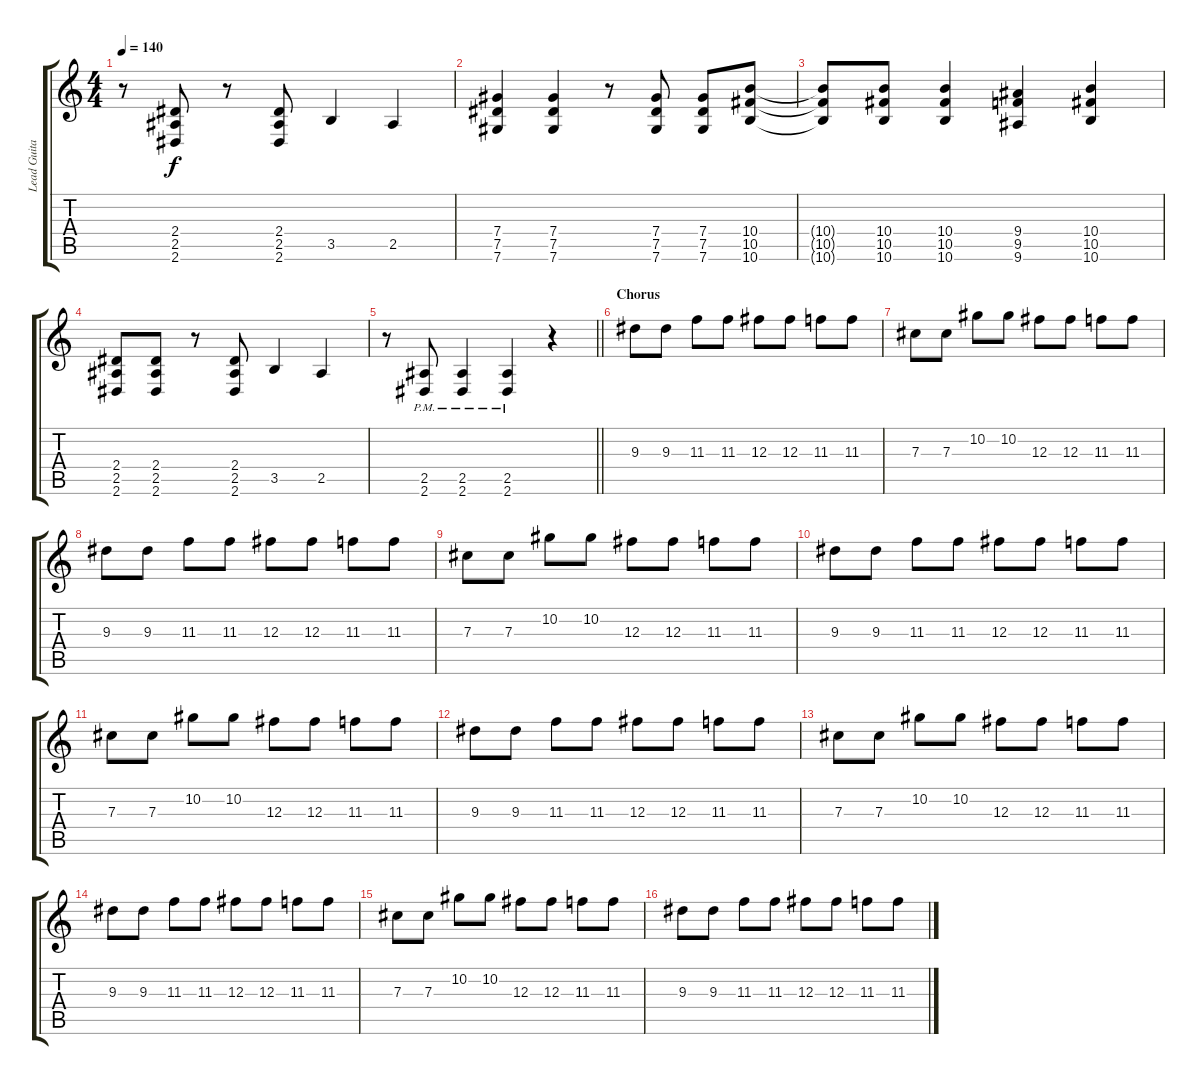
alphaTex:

\track ("Lead Guitar" "Lead Guita") {instrument distortionguitar}
\staff {score tabs}
\tuning (Eb4 Bb3 Gb3 Db3 Ab2 Db2) {hide}
\ts (4 4)
\tempo 140
\clef g2
\ks c
r.8{dy f} (2.4 2.5 2.6).8 r.8 (2.4 2.5 2.6).8 3.5.4 2.5.4 |
(7.4 7.5 7.6).4 (7.4 7.5 7.6).4 r.8 (7.4 7.5 7.6).8 (7.4 7.5 7.6).8 (10.4 10.5 10.6).8 |
(10.4{t} 10.5{t} 10.6{t}).8 (10.4 10.5 10.6).8 (10.4 10.5 10.6).4 (9.4 9.5 9.6).4 (10.4 10.5 10.6).4 |
(2.4 2.5 2.6).8 (2.4 2.5 2.6).8 r.8 (2.4 2.5 2.6).8 3.5.4 2.5.4 |
\barLineRight lightlight
r.8 (2.5{pm} 2.6{pm}).8 (2.5{pm} 2.6{pm}).4 (2.5{pm} 2.6{pm}).4 r.4 |
\section ("" "Chorus")
9.3.8 9.3.8 11.3.8 11.3.8 12.3.8 12.3.8 11.3.8 11.3.8 |
7.3.8 7.3.8 10.2.8 10.2.8 12.3.8 12.3.8 11.3.8 11.3.8 |
9.3.8 9.3.8 11.3.8 11.3.8 12.3.8 12.3.8 11.3.8 11.3.8 |
7.3.8 7.3.8 10.2.8 10.2.8 12.3.8 12.3.8 11.3.8 11.3.8 |
9.3.8 9.3.8 11.3.8 11.3.8 12.3.8 12.3.8 11.3.8 11.3.8 |
7.3.8 7.3.8 10.2.8 10.2.8 12.3.8 12.3.8 11.3.8 11.3.8 |
9.3.8 9.3.8 11.3.8 11.3.8 12.3.8 12.3.8 11.3.8 11.3.8 |
7.3.8 7.3.8 10.2.8 10.2.8 12.3.8 12.3.8 11.3.8 11.3.8 |
9.3.8 9.3.8 11.3.8 11.3.8 12.3.8 12.3.8 11.3.8 11.3.8 |
7.3.8 7.3.8 10.2.8 10.2.8 12.3.8 12.3.8 11.3.8 11.3.8 |
9.3.8 9.3.8 11.3.8 11.3.8 12.3.8 12.3.8 11.3.8 11.3.8
